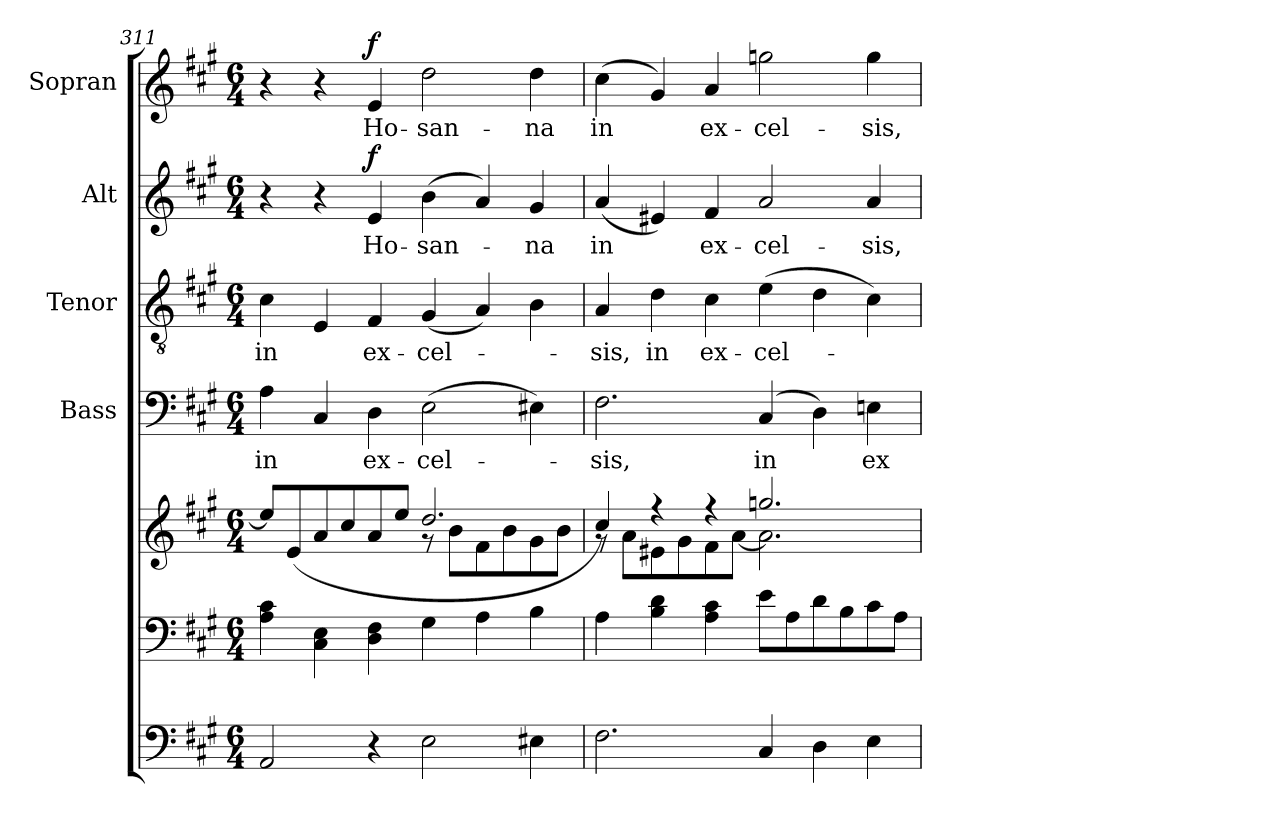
**kern	**kern	**kern	**kern	**text	**kern	**text	**kern	**text	**dynam	**kern	**text	**dynam
*part6	*part5	*part5	*part4	*part4	*part3	*part3	*part2	*part2	*part2	*part1	*part1	*part1
*staff7	*staff6	*staff5	*staff4	*staff4	*staff3	*staff3	*staff2	*staff2	*staff2	*staff1	*staff1	*staff1
*	*	*	*I"Bass	*	*I"Tenor	*	*I"Alt	*	*	*I"Sopran	*	*
*	*	*	*I'B.	*	*I'T.	*	*I'A.	*	*	*I'S.	*	*
*clefF4	*clefF4	*clefG2	*clefF4	*	*clefGv2	*	*clefG2	*	*	*clefG2	*	*
*ITrd7c12	*	*	*	*	*	*	*	*	*	*	*	*
*k[f#c#g#]	*k[f#c#g#]	*k[f#c#g#]	*k[f#c#g#]	*	*k[f#c#g#]	*	*k[f#c#g#]	*	*	*k[f#c#g#]	*	*
*A:	*A:	*A:	*A:	*	*A:	*	*A:	*	*	*A:	*	*
*M6/4	*M6/4	*M6/4	*M6/4	*	*M6/4	*	*M6/4	*	*	*M6/4	*	*
=311	=311	=311	=311	=311	=311	=311	=311	=311	=311	=311	=311	=311
*	*	*^	*	*	*	*	*	*	*	*	*	*
!	!	!	!	!	!LO:LY:b	!	!LO:LY:b	!	!	!	!	!	!
2AAA/	4A\ 4c#\	8ee/L]	2.ryy	4A\	in	4c#\	in	4r	.	.	4r	.	.
.	.	(>8e/	.	.	.	.	.	.	.	.	.	.	.
.	4C#\ 4E\	8a/	.	4C#/	.	4E/	.	4r	.	.	4r	.	.
.	.	8cc#/	.	.	.	.	.	.	.	.	.	.	.
!	!	!	!	!	!LO:LY:b	!	!LO:LY:b	!	!LO:LY:b	!LO:DY:a	!	!LO:LY:b	!LO:DY:a
4r	4D\ 4F#\	8a/	.	4D\	ex-	4F#/	ex-	4e/	Ho-	f	4e/	Ho-	f
.	.	8ee/J	.	.	.	.	.	.	.	.	.	.	.
!	!	!	!	!	!LO:LY:b	!	!LO:LY:b	!	!LO:LY:b	!	!	!LO:LY:b	!
2EE\	4G#\	2.dd/	8rg	(>2E\	-cel-	(<4G#/	-cel-	(>4b\	-san-	.	2dd\	-san-	.
.	.	.	8b\L	.	.	.	.	.	.	.	.	.	.
.	4A\	.	8f#\	.	.	4A/)	.	4a/)	.	.	.	.	.
.	.	.	8b\	.	.	.	.	.	.	.	.	.	.
!	!	!	!	!	!	!	!	!	!LO:LY:b	!	!	!LO:LY:b	!
4EE#X\	4B\	.	8g#\	4E#X\)	.	4B\	.	4g#/	-na	.	4dd\	-na	.
.	.	.	8b\J	.	.	.	.	.	.	.	.	.	.
!!LO:LB:g=z
=312	=312	=312	=312	=312	=312	=312	=312	=312	=312	=312	=312	=312	=312
!	!	!	!	!	!LO:LY:b	!	!LO:LY:b	!	!LO:LY:b	!	!	!LO:LY:b	!
2.FF#\	4A\	4cc#/)	8rf	2.F#\	-sis,	4A/	-sis,	(<4a/	in	.	(>4cc#\	in	.
.	.	.	8a\L	.	.	.	.	.	.	.	.	.	.
!	!	!	!	!	!	!	!LO:LY:b	!	!	!	!	!	!
.	4B\ 4d\	4ree	8e#X\	.	.	4d\	in	4e#X/)	.	.	4g#/)	.	.
.	.	.	8g#\	.	.	.	.	.	.	.	.	.	.
!	!	!	!	!	!	!	!LO:LY:b	!	!LO:LY:b	!	!	!LO:LY:b	!
.	4A\ 4c#\	4ree	8f#\	.	.	4c#\	ex-	4f#/	ex-	.	4a/	ex-	.
.	.	.	[<8a\J	.	.	.	.	.	.	.	.	.	.
!	!	!	!	!	!LO:LY:b	!	!LO:LY:b	!	!LO:LY:b	!	!	!LO:LY:b	!
4CC#/	8e\L	2.ggn/	2.a\]	(4C#/	in	(>4e\	-cel-	2a/	-cel-	.	2ggn\	-cel-	.
.	8A\	.	.	.	.	.	.	.	.	.	.	.	.
4DD\	8d\	.	.	4D\)	.	4d\	.	.	.	.	.	.	.
.	8B\	.	.	.	.	.	.	.	.	.	.	.	.
!	!	!	!	!	!LO:LY:b	!	!	!	!LO:LY:b	!	!	!LO:LY:b	!
4EE\	8c#\	.	.	4En\	ex-	4c#\)	.	4a/	-sis,	.	4gg\	-sis,	.
.	8A\J	.	.	.	.	.	.	.	.	.	.	.	.
*	*	*v	*v	*	*	*	*	*	*	*	*	*	*
=	=	=	=	=	=	=	=	=	=	=	=	=
*-	*-	*-	*-	*-	*-	*-	*-	*-	*-	*-	*-	*-
